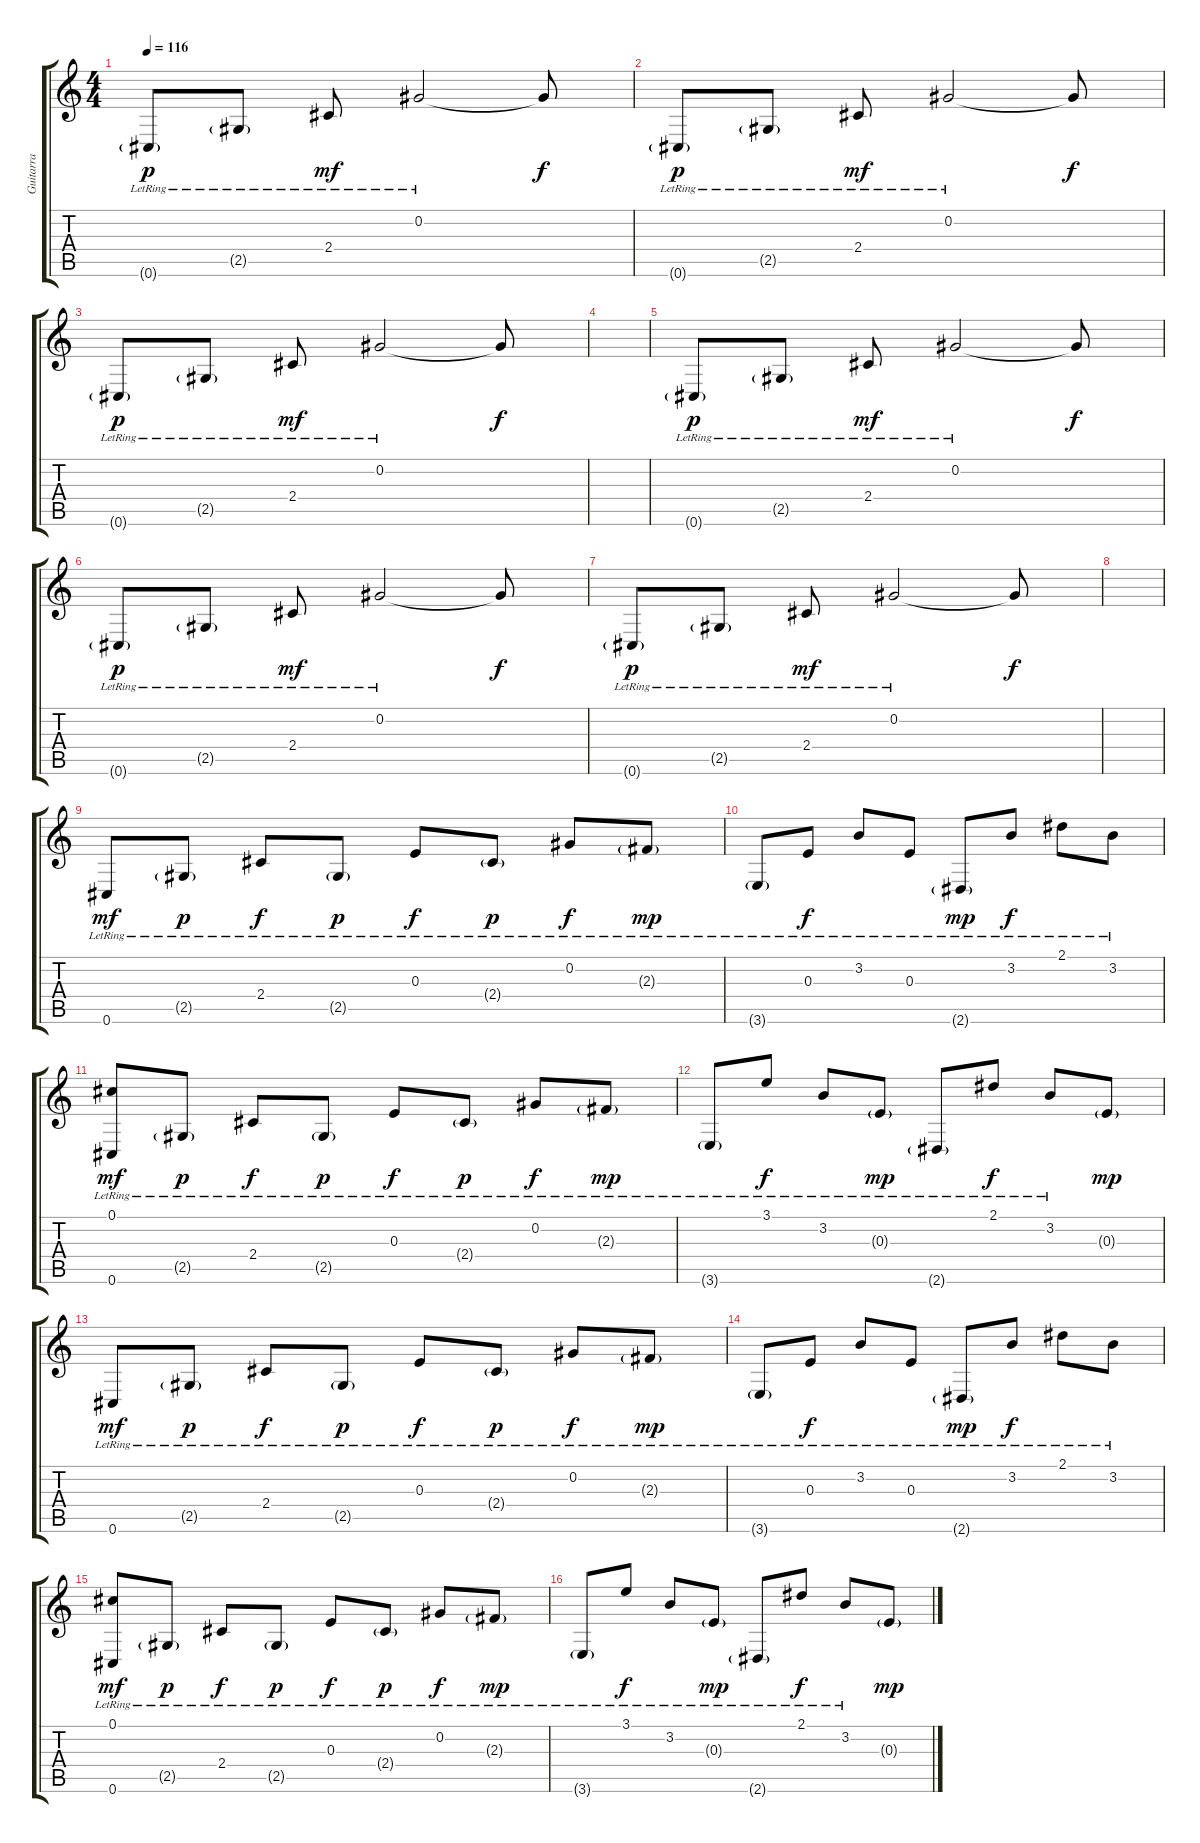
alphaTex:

\track ("Guitarra" "Guitarra") {instrument electricguitarclean}
\staff {score tabs}
\tuning (Db4 Ab3 E3 B2 Gb2 Db2) {hide}
\ts (4 4)
\tempo 116
\clef g2
\ks c
0.6{g lr}.8{dy p} 2.5{g lr}.8 2.4{lr}.8{dy mf} 0.2{lr}.2 0.2{t}.8{dy f} |
0.6{g lr}.8{dy p} 2.5{g lr}.8 2.4{lr}.8{dy mf} 0.2{lr}.2 0.2{t}.8{dy f} |
0.6{g lr}.8{dy p} 2.5{g lr}.8 2.4{lr}.8{dy mf} 0.2{lr}.2 0.2{t}.8{dy f} |
|
0.6{g lr}.8{dy p} 2.5{g lr}.8 2.4{lr}.8{dy mf} 0.2{lr}.2 0.2{t}.8{dy f} |
0.6{g lr}.8{dy p} 2.5{g lr}.8 2.4{lr}.8{dy mf} 0.2{lr}.2 0.2{t}.8{dy f} |
0.6{g lr}.8{dy p} 2.5{g lr}.8 2.4{lr}.8{dy mf} 0.2{lr}.2 0.2{t}.8{dy f} |
|
0.6{lr}.8{dy mf} 2.5{g lr}.8{dy p} 2.4{lr}.8{dy f} 2.5{g lr}.8{dy p} 0.3{lr}.8{dy f} 2.4{g lr}.8{dy p} 0.2{lr}.8{dy f} 2.3{g lr}.8{dy mp} |
3.6{g lr}.8 0.3{lr}.8{dy f} 3.2{lr}.8 0.3{lr}.8 2.6{g lr}.8{dy mp} 3.2{lr}.8{dy f} 2.1{lr}.8 3.2{lr}.8 |
(0.1{lr} 0.6{lr}).8{dy mf} 2.5{g lr}.8{dy p} 2.4{lr}.8{dy f} 2.5{g lr}.8{dy p} 0.3{lr}.8{dy f} 2.4{g lr}.8{dy p} 0.2{lr}.8{dy f} 2.3{g lr}.8{dy mp} |
3.6{g lr}.8 3.1{lr}.8{dy f} 3.2{lr}.8 0.3{g lr}.8{dy mp} 2.6{g lr}.8 2.1{lr}.8{dy f} 3.2{lr}.8 0.3{g}.8{dy mp} |
0.6{lr}.8{dy mf} 2.5{g lr}.8{dy p} 2.4{lr}.8{dy f} 2.5{g lr}.8{dy p} 0.3{lr}.8{dy f} 2.4{g lr}.8{dy p} 0.2{lr}.8{dy f} 2.3{g lr}.8{dy mp} |
3.6{g lr}.8 0.3{lr}.8{dy f} 3.2{lr}.8 0.3{lr}.8 2.6{g lr}.8{dy mp} 3.2{lr}.8{dy f} 2.1{lr}.8 3.2{lr}.8 |
(0.1{lr} 0.6{lr}).8{dy mf} 2.5{g lr}.8{dy p} 2.4{lr}.8{dy f} 2.5{g lr}.8{dy p} 0.3{lr}.8{dy f} 2.4{g lr}.8{dy p} 0.2{lr}.8{dy f} 2.3{g lr}.8{dy mp} |
3.6{g lr}.8 3.1{lr}.8{dy f} 3.2{lr}.8 0.3{g lr}.8{dy mp} 2.6{g lr}.8 2.1{lr}.8{dy f} 3.2{lr}.8 0.3{g}.8{dy mp}
